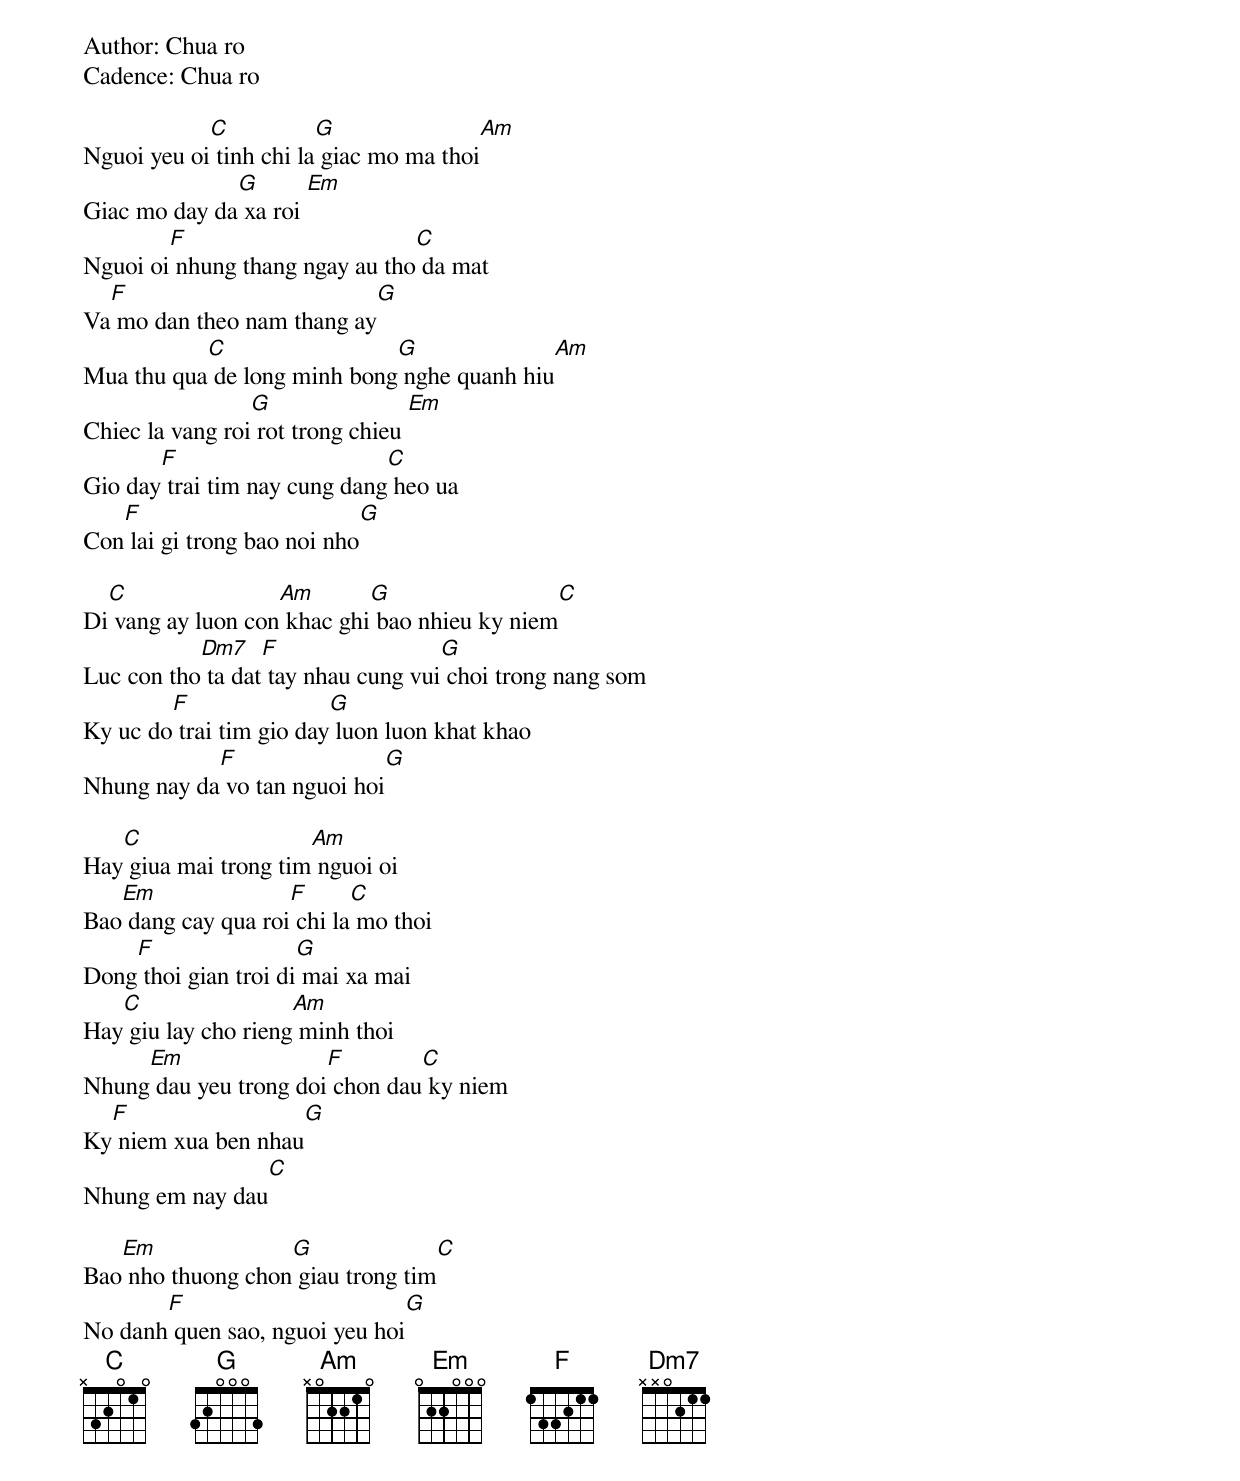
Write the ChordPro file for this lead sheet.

Author: Chua ro
Cadence: Chua ro

Nguoi yeu oi[C] tinh chi la[G] giac mo ma thoi[Am]
Giac mo day da[G] xa roi [Em]
Nguoi oi[F] nhung thang ngay au tho[C] da mat
Va[F] mo dan theo nam thang ay[G]
Mua thu qua[C] de long minh bong[G] nghe quanh hiu[Am]
Chiec la vang roi[G] rot trong chieu [Em]
Gio day[F] trai tim nay cung dang[C] heo ua
Con[F] lai gi trong bao noi nho[G]

Di[C] vang ay luon con[Am] khac ghi[G] bao nhieu ky niem[C]
Luc con tho[Dm7] ta dat[F] tay nhau cung vui[G] choi trong nang som
Ky uc do[F] trai tim gio day[G] luon luon khat khao
Nhung nay da[F] vo tan nguoi hoi[G]

Hay[C] giua mai trong tim[Am] nguoi oi
Bao[Em] dang cay qua roi[F] chi la[C] mo thoi
Dong[F] thoi gian troi di[G] mai xa mai
Hay[C] giu lay cho rieng[Am] minh thoi
Nhung[Em] dau yeu trong doi[F] chon dau[C] ky niem
Ky[F] niem xua ben nhau[G]
Nhung em nay dau[C]

Bao[Em] nho thuong chon[G] giau trong tim[C]
No danh[F] quen sao, nguoi yeu hoi[G]
